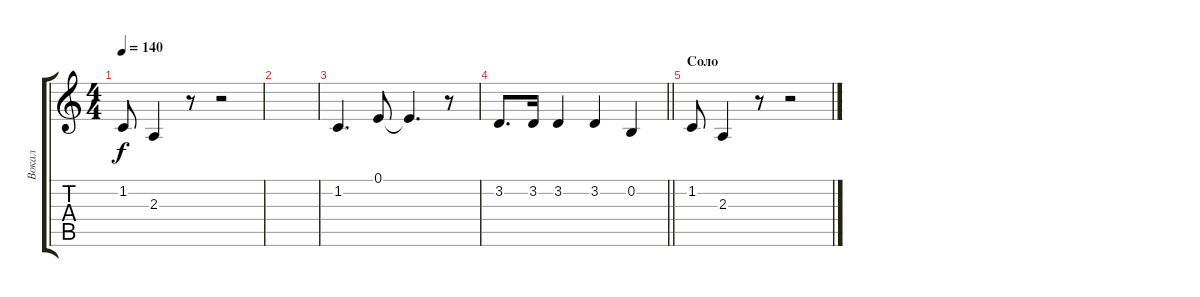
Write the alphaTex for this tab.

\track ("Вокал" "Вокал") {solo instrument lead2sawtooth}
\staff {score tabs}
\tuning (E4 B3 G3 D3 A2 E2) {hide}
\ts (4 4)
\tempo 140
\clef g2
\ks c
1.2.8{dy f} 2.3.4 r.8 r.2 |
|
1.2.4{d} 0.1.8 0.1{t}.4{d} r.8 |
\barLineRight lightlight
3.2.8{d} 3.2.16 3.2.4 3.2.4 0.2.4 |
\section ("" "Соло")
1.2.8 2.3.4 r.8 r.2
